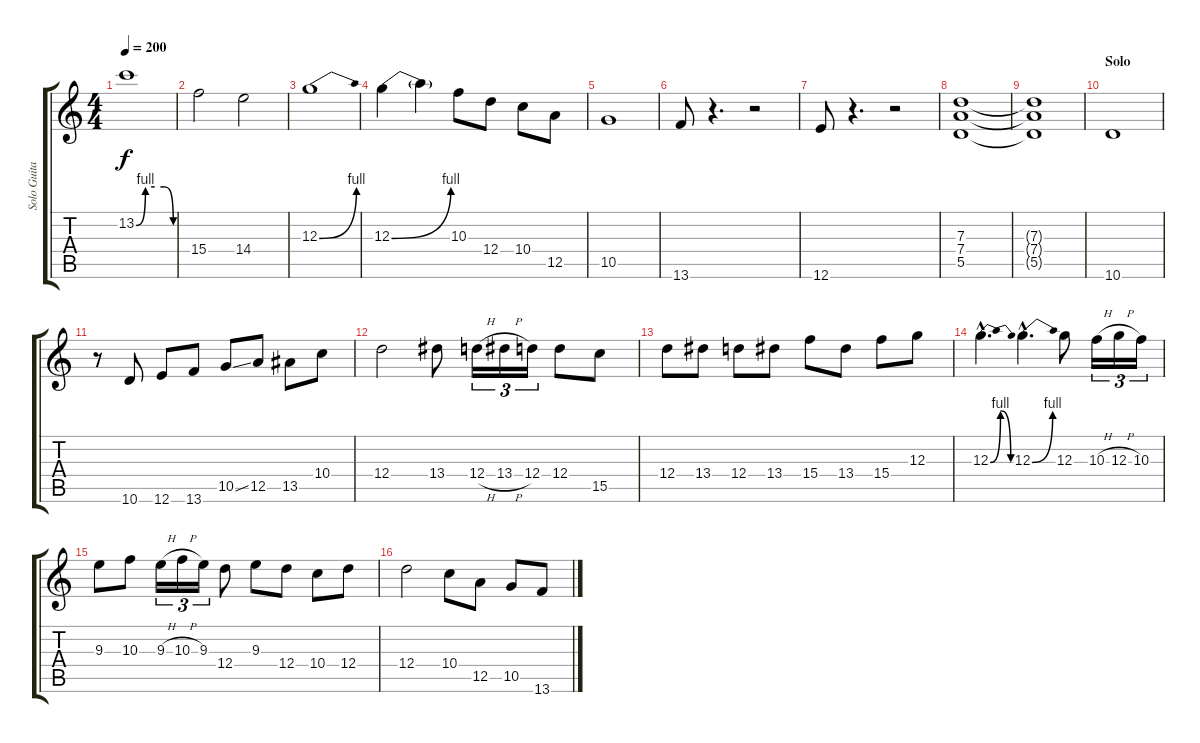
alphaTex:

\track ("Solo Guitar" "Solo Guita") {instrument overdrivenguitar}
\staff {score tabs}
\tuning (E4 B3 G3 D3 A2 E2) {hide}
\ts (4 4)
\tempo 200
\clef g2
\ks c
13.2{be (custom 0 0 15 4 30 4 45 4 60 0)}.1{dy f} |
15.4.2 14.4.2 |
12.3{be (bend 0 0 60 4)}.1 |
12.3{be (bend 0 0 60 4)}.4 12.3{t}.4 10.3.8 12.4.8 10.4.8 12.5.8 |
10.5.1 |
13.6.8 r.4{d} r.2 |
12.6.8 r.4{d} r.2 |
(7.3 7.4 5.5).1 |
(7.3{t} 7.4{t} 5.5{t}).1 |
\section ("" "Solo")
10.6.1 |
r.8 10.6.8 12.6.8 13.6.8 10.5{ss}.8 12.5.8 13.5.8 10.4.8 |
12.4.2 13.4.8 12.4{h}.16{tu (3 2)} 13.4{h}.16{tu (3 2)} 12.4.16{tu (3 2)} 12.4.8 15.5.8 |
12.4.8 13.4.8 12.4.8 13.4.8 15.4.8 13.4.8 15.4.8 12.3.8 |
12.3{be (bendrelease 0 0 10 4 50 4 60 0) hac}.4{d} 12.3{be (bend 0 0 60 4) hac}.4{d} 12.3.8 10.3{h}.16{tu (3 2)} 12.3{h}.16{tu (3 2)} 10.3.16{tu (3 2)} |
9.3.8 10.3.8 9.3{h}.16{tu (3 2)} 10.3{h}.16{tu (3 2)} 9.3.16{tu (3 2)} 12.4.8 9.3.8 12.4.8 10.4.8 12.4.8 |
12.4.2 10.4.8 12.5.8 10.5.8 13.6.8
